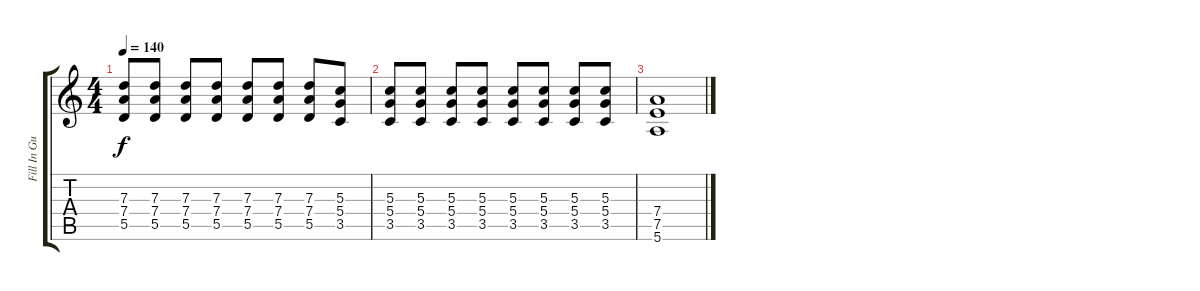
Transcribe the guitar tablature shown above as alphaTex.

\track ("Fill In Guitar IV" "Fill In Gu") {instrument distortionguitar}
\staff {score tabs}
\tuning (E4 B3 G3 D3 A2 E2) {hide}
\ts (4 4)
\tempo 140
\clef g2
\ks c
(7.3 7.4 5.5).8{dy f} (7.3 7.4 5.5).8 (7.3 7.4 5.5).8 (7.3 7.4 5.5).8 (7.3 7.4 5.5).8 (7.3 7.4 5.5).8 (7.3 7.4 5.5).8 (5.3 5.4 3.5).8 |
(5.3 5.4 3.5).8 (5.3 5.4 3.5).8 (5.3 5.4 3.5).8 (5.3 5.4 3.5).8 (5.3 5.4 3.5).8 (5.3 5.4 3.5).8 (5.3 5.4 3.5).8 (5.3 5.4 3.5).8 |
(7.4 7.5 5.6).1
